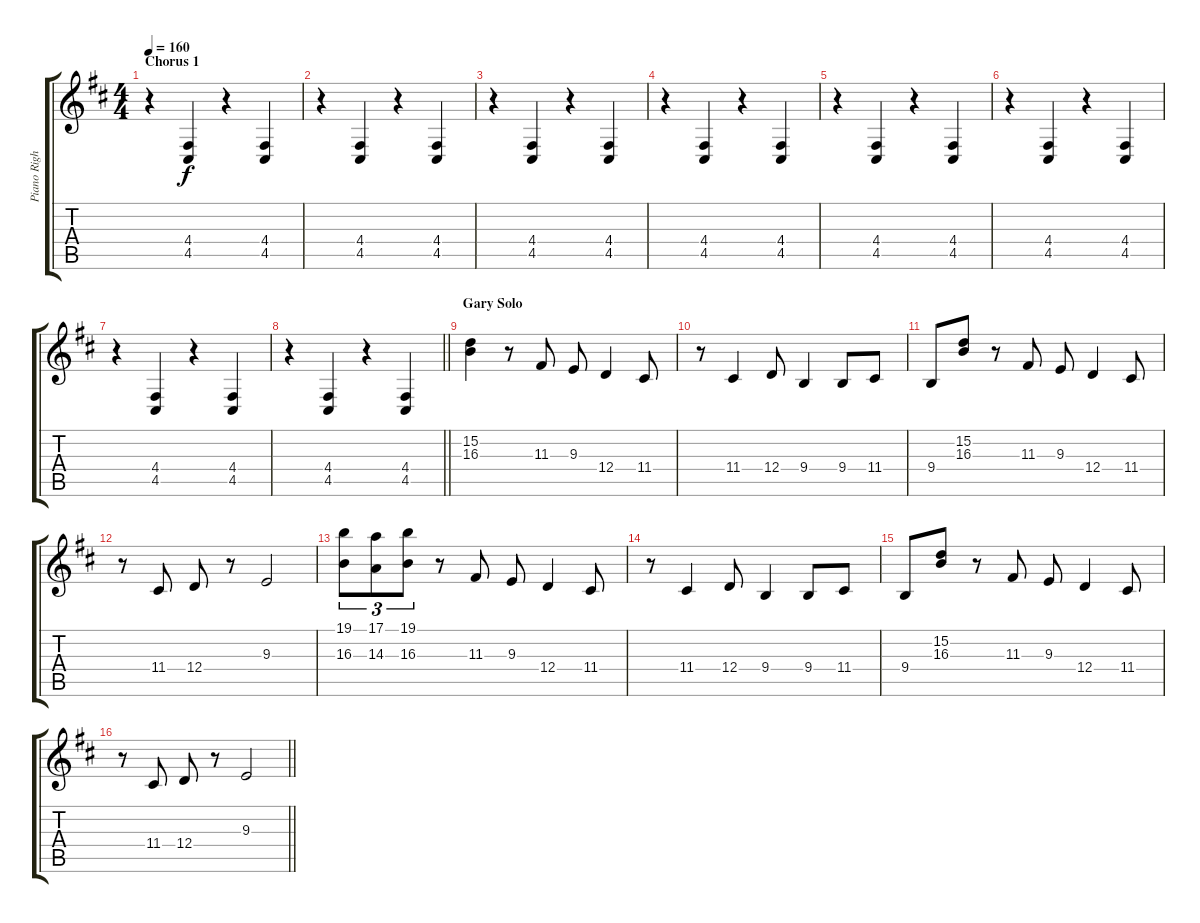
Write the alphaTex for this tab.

\track ("Piano Right Hand" "Piano Righ") {instrument electricgrandpiano}
\staff {score tabs}
\tuning (E4 B3 G3 D3 A2 E2) {hide}
\ts (4 4)
\section ("" "Chorus 1")
\tempo 160
\clef g2
\ks d
r.4{dy f} (4.4 4.5).4 r.4 (4.4 4.5).4 |
r.4 (4.4 4.5).4 r.4 (4.4 4.5).4 |
r.4 (4.4 4.5).4 r.4 (4.4 4.5).4 |
r.4 (4.4 4.5).4 r.4 (4.4 4.5).4 |
r.4 (4.4 4.5).4 r.4 (4.4 4.5).4 |
r.4 (4.4 4.5).4 r.4 (4.4 4.5).4 |
r.4 (4.4 4.5).4 r.4 (4.4 4.5).4 |
\barLineRight lightlight
r.4 (4.4 4.5).4 r.4 (4.4 4.5).4 |
\section ("" "Gary Solo")
(15.2 16.3).4 r.8 11.3.8 9.3.8 12.4.4 11.4.8 |
r.8 11.4.4 12.4.8 9.4.4 9.4.8 11.4.8 |
9.4.8 (15.2 16.3).8 r.8 11.3.8 9.3.8 12.4.4 11.4.8 |
r.8 11.4.8 12.4.8 r.8 9.3.2 |
(19.1 16.3).8{tu (3 2)} (17.1 14.3).8{tu (3 2)} (19.1 16.3).8{tu (3 2)} r.8 11.3.8 9.3.8 12.4.4 11.4.8 |
r.8 11.4.4 12.4.8 9.4.4 9.4.8 11.4.8 |
9.4.8 (15.2 16.3).8 r.8 11.3.8 9.3.8 12.4.4 11.4.8 |
\barLineRight lightlight
r.8 11.4.8 12.4.8 r.8 9.3.2
